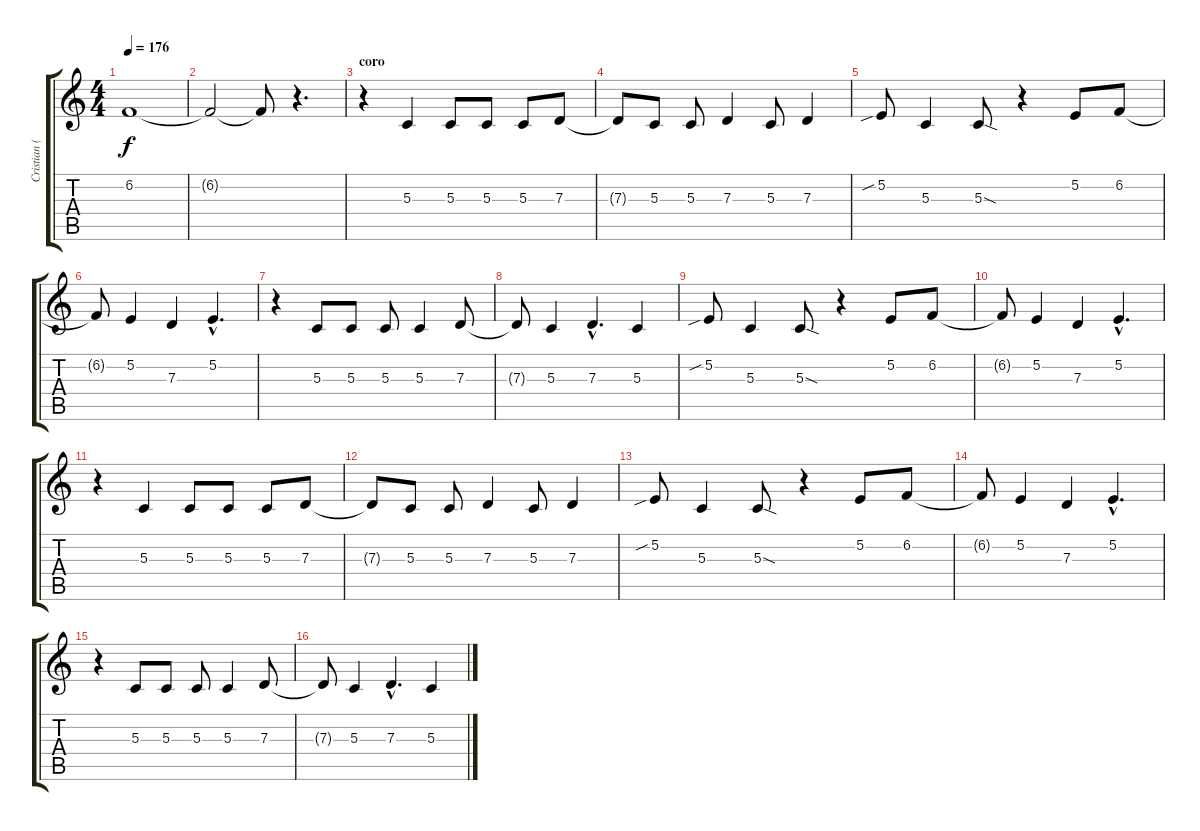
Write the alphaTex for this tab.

\track ("Cristian (voz)" "Cristian (") {instrument lead6voice}
\staff {score tabs}
\tuning (E4 B3 G3 D3 A2 E2) {hide}
\ts (4 4)
\tempo 176
\clef g2
\ks c
6.2{t}.1{dy f} |
6.2{t}.2 6.2{t}.8 r.4{d} |
\section ("" "coro")
r.4{volume 14 balance 2} 5.3.4 5.3.8 5.3.8 5.3.8 7.3.8 |
7.3{t}.8 5.3.8 5.3.8 7.3.4 5.3.8 7.3.4 |
5.2{sib}.8 5.3.4 5.3{sod}.8 r.4 5.2.8 6.2.8 |
6.2{t}.8 5.2.4 7.3.4 5.2{hac}.4{d} |
r.4 5.3.8 5.3.8 5.3.8 5.3.4 7.3.8 |
7.3{t}.8 5.3.4 7.3{hac}.4{d} 5.3.4 |
5.2{sib}.8 5.3.4 5.3{sod}.8 r.4 5.2.8 6.2.8 |
6.2{t}.8 5.2.4 7.3.4 5.2{hac}.4{d} |
r.4 5.3.4 5.3.8 5.3.8 5.3.8 7.3.8 |
7.3{t}.8 5.3.8 5.3.8 7.3.4 5.3.8 7.3.4 |
5.2{sib}.8 5.3.4 5.3{sod}.8 r.4 5.2.8 6.2.8 |
6.2{t}.8 5.2.4 7.3.4 5.2{hac}.4{d} |
r.4 5.3.8 5.3.8 5.3.8 5.3.4 7.3.8 |
7.3{t}.8 5.3.4 7.3{hac}.4{d} 5.3.4
